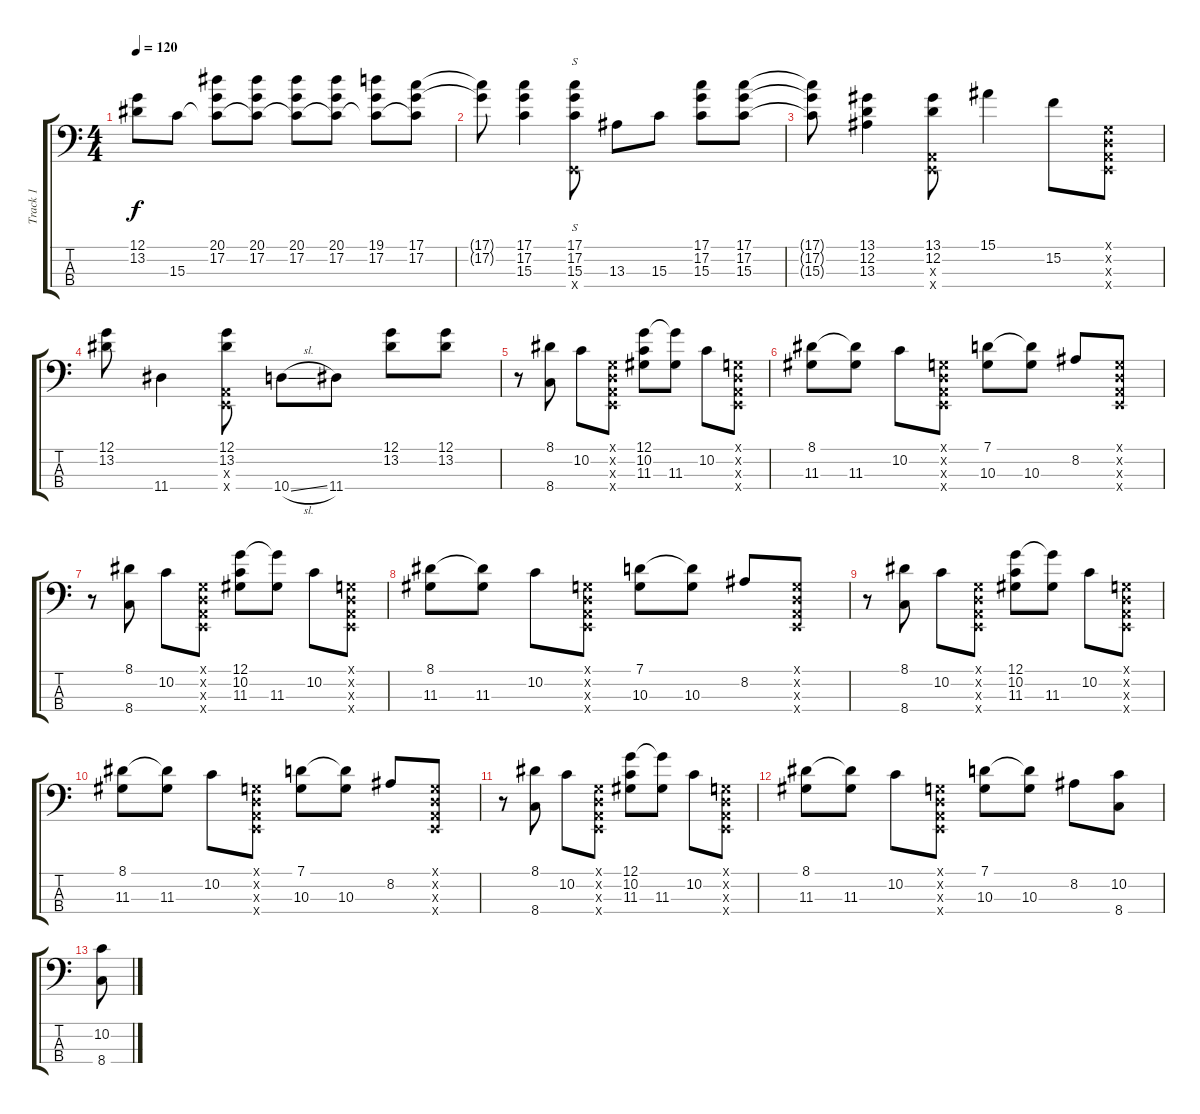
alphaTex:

\track ("Track 1" "Track 1") {instrument electricbassfinger}
\staff {score tabs}
\tuning (G2 D2 A1 E1) {hide}
\ts (4 4)
\tempo 120
\clef f4
\ks c
(12.1{t} 13.2{t}).8{dy f} 15.3.8 (20.1 17.2 15.3{t}).8 (20.1 17.2 15.3{t}).8 (20.1 17.2 15.3{t}).8 (20.1 17.2 15.3{t}).8 (19.1 17.2 15.3{t}).8 (17.1 17.2 15.3{t}).8 |
(17.1{t} 17.2{t}).8 (17.1 17.2 15.3).4 (17.1 17.2 15.3 0.4{x}).8{s} 13.3.8 15.3.8 (17.1 17.2 15.3).8 (17.1 17.2 15.3).8 |
(17.1{t} 17.2{t} 15.3{t}).8 (13.1 12.2 13.3).4 (13.1 12.2 0.3{x} 0.4{x}).8 15.1.4 15.2.8 (0.1{x} 0.2{x} 0.3{x} 0.4{x}).8 |
(12.1 13.2).8 11.4.4 (12.1 13.2 0.3{x} 0.4{x}).8 10.4{sl}.8 11.4.8 (12.1 13.2).8 (12.1 13.2).8 |
r.8 (8.1 8.4).8 10.2.8 (0.1{x} 0.2{x} 0.3{x} 0.4{x}).8 (12.1 10.2 11.3).8 (12.1{t} 11.3).8 10.2.8 (0.1{x} 0.2{x} 0.3{x} 0.4{x}).8 |
(8.1 11.3).8 (8.1{t} 11.3).8 10.2.8 (0.1{x} 0.2{x} 0.3{x} 0.4{x}).8 (7.1 10.3).8 (7.1{t} 10.3).8 8.2.8 (0.1{x} 0.2{x} 0.3{x} 0.4{x}).8 |
r.8 (8.1 8.4).8 10.2.8 (0.1{x} 0.2{x} 0.3{x} 0.4{x}).8 (12.1 10.2 11.3).8 (12.1{t} 11.3).8 10.2.8 (0.1{x} 0.2{x} 0.3{x} 0.4{x}).8 |
(8.1 11.3).8 (8.1{t} 11.3).8 10.2.8 (0.1{x} 0.2{x} 0.3{x} 0.4{x}).8 (7.1 10.3).8 (7.1{t} 10.3).8 8.2.8 (0.1{x} 0.2{x} 0.3{x} 0.4{x}).8 |
r.8 (8.1 8.4).8 10.2.8 (0.1{x} 0.2{x} 0.3{x} 0.4{x}).8 (12.1 10.2 11.3).8 (12.1{t} 11.3).8 10.2.8 (0.1{x} 0.2{x} 0.3{x} 0.4{x}).8 |
(8.1 11.3).8 (8.1{t} 11.3).8 10.2.8 (0.1{x} 0.2{x} 0.3{x} 0.4{x}).8 (7.1 10.3).8 (7.1{t} 10.3).8 8.2.8 (0.1{x} 0.2{x} 0.3{x} 0.4{x}).8 |
r.8 (8.1 8.4).8 10.2.8 (0.1{x} 0.2{x} 0.3{x} 0.4{x}).8 (12.1 10.2 11.3).8 (12.1{t} 11.3).8 10.2.8 (0.1{x} 0.2{x} 0.3{x} 0.4{x}).8 |
(8.1 11.3).8 (8.1{t} 11.3).8 10.2.8 (0.1{x} 0.2{x} 0.3{x} 0.4{x}).8 (7.1 10.3).8 (7.1{t} 10.3).8 8.2.8 (10.2 8.4).8 |
(10.2 8.4).8
